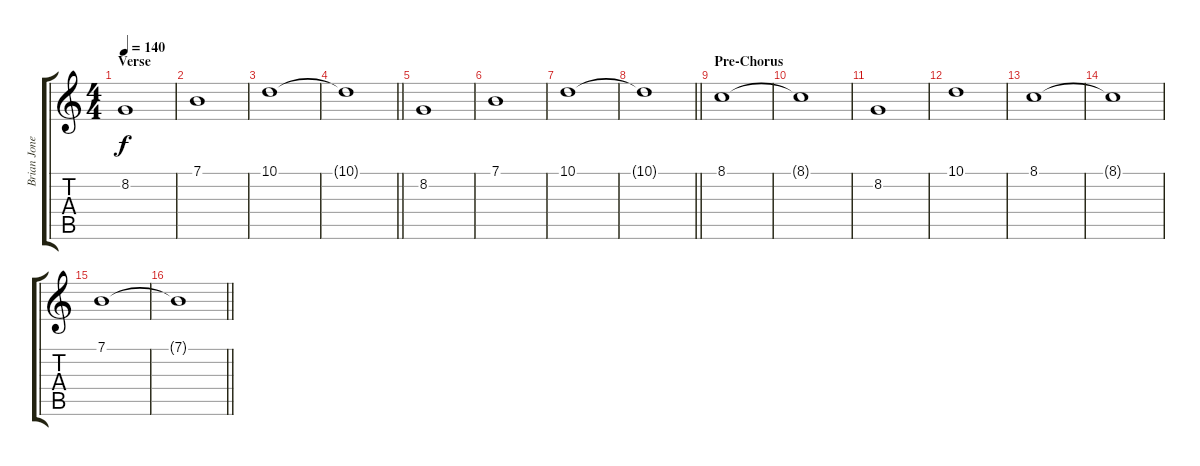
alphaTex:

\track ("Brian Jones" "Brian Jone") {instrument drawbarorgan}
\staff {score tabs}
\tuning (E4 B3 G3 D3 A2 E2) {hide}
\ts (4 4)
\section ("" "Verse")
\tempo 140
\clef g2
\ks c
8.2.1{dy f} |
7.1.1 |
10.1.1 |
\barLineRight lightlight
10.1{t}.1 |
8.2.1 |
7.1.1 |
10.1.1 |
\barLineRight lightlight
10.1{t}.1 |
\section ("" "Pre-Chorus")
8.1.1 |
8.1{t}.1 |
8.2.1 |
10.1.1 |
8.1.1 |
8.1{t}.1 |
7.1.1 |
\barLineRight lightlight
7.1{t}.1
